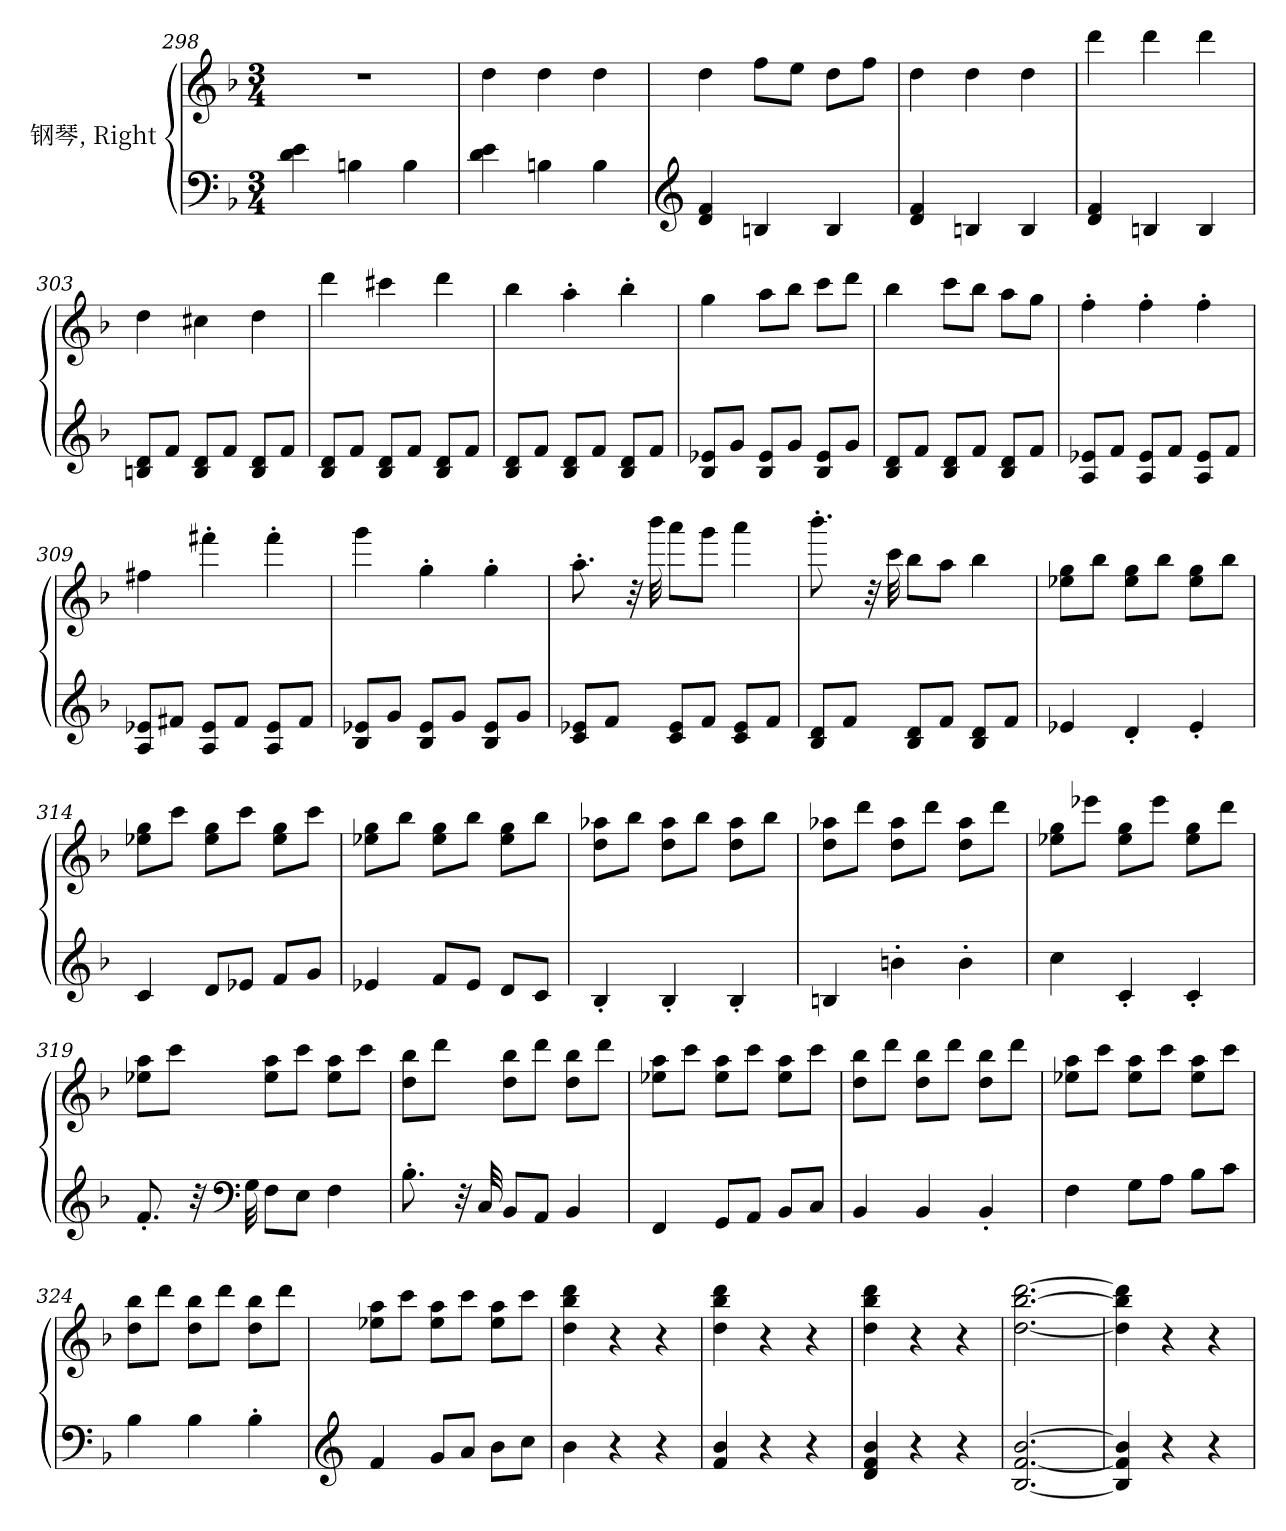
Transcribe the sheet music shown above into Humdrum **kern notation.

**kern	**kern
*part1	*part1
*staff2	*staff1
*I"钢琴, Right	*
!!LO:LB:g=z
*clefF4	*clefG2
*k[b-]	*k[b-]
*M3/4	*M3/4
=298	=298
4d\ 4e\	2.r
4Bn\	.
4B\	.
=299	=299
4d\ 4e\	4dd\
4Bn\	4dd\
4B\	4dd\
=300	=300
*clefG2	*
4d/ 4f/	4dd\
4Bn/	8ff\L
.	8ee\J
4B/	8dd\L
.	8ff\J
=301	=301
4d/ 4f/	4dd\
4Bn/	4dd\
*	*MM234
4B/	4dd\
=302	=302
4d/ 4f/	4ddd\
*	*MM228
4Bn/	4ddd\
4B/	4ddd\
=303	=303
8Bn/ 8d/L	4dd\
8f/J	.
8B/ 8d/L	4cc#X\
8f/J	.
8B/ 8d/L	4dd\
8f/J	.
=304	=304
8B-/ 8d/L	4ddd\
8f/J	.
8B-/ 8d/L	4ccc#X\
8f/J	.
*	*MM193
8B-/ 8d/L	4ddd\
8f/J	.
!!LO:LB:g=z
=305	=305
*	*MM138
8B-/ 8d/L	4bb-\
8f/J	.
8B-/ 8d/L	4aa'\
8f/J	.
*	*MM234
8B-/ 8d/L	4bb-'\
8f/J	.
=306	=306
8B-/ 8e-X/L	4gg\
8g/J	.
8B-/ 8e-/L	8aa\L
8g/J	8bb-\J
8B-/ 8e-/L	8ccc\L
8g/J	8ddd\J
=307	=307
8B-/ 8d/L	4bb-\
8f/J	.
8B-/ 8d/L	8ccc\L
8f/J	8bb-\J
8B-/ 8d/L	8aa\L
8f/J	8gg\J
=308	=308
8A/ 8e-X/L	4ff'\
8f/J	.
8A/ 8e-/L	4ff'\
8f/J	.
8A/ 8e-/L	4ff'\
8f/J	.
=309	=309
8A/ 8e-X/L	4ff#X\
8f#X/J	.
8A/ 8e-/L	4fff#X'\
8f#/J	.
8A/ 8e-/L	4fff#'\
8f#/J	.
=310	=310
8B-/ 8e-X/L	4ggg\
8g/J	.
8B-/ 8e-/L	4gg'\
8g/J	.
8B-/ 8e-/L	4gg'\
8g/J	.
!!LO:LB:g=z
=311	=311
8c/ 8e-X/L	8.aa'\
8f/J	.
.	32r
.	32bbb-\
8c/ 8e-/L	8aaa\L
8f/J	8ggg\J
8c/ 8e-/L	4aaa\
8f/J	.
=312	=312
8B-/ 8d/L	8.bbb-'\
8f/J	.
.	32r
.	32ccc\
8B-/ 8d/L	8bb-\L
8f/J	8aa\J
8B-/ 8d/L	4bb-\
8f/J	.
=313	=313
4e-X/	8ee-X\ 8gg\L
.	8bb-\J
4d'/	8ee-\ 8gg\L
.	8bb-\J
4e-'/	8ee-\ 8gg\L
.	8bb-\J
=314	=314
4c/	8ee-X\ 8gg\L
.	8ccc\J
8d/L	8ee-\ 8gg\L
8e-X/J	8ccc\J
8f/L	8ee-\ 8gg\L
8g/J	8ccc\J
=315	=315
4e-X/	8ee-X\ 8gg\L
.	8bb-\J
8f/L	8ee-\ 8gg\L
8e-/J	8bb-\J
8d/L	8ee-\ 8gg\L
8c/J	8bb-\J
!!LO:PB:g=z
=316	=316
4B-'/	8dd\ 8aa-X\L
.	8bb-\J
4B-'/	8dd\ 8aa-\L
.	8bb-\J
4B-'/	8dd\ 8aa-\L
.	8bb-\J
=317	=317
4Bn/	8dd\ 8aa-X\L
.	8ddd\J
4bn'\	8dd\ 8aa-\L
.	8ddd\J
4b'\	8dd\ 8aa-\L
.	8ddd\J
=318	=318
4cc\	8ee-X\ 8gg\L
.	8eee-X\J
4c'/	8ee-\ 8gg\L
.	8eee-\J
4c'/	8ee-\ 8gg\L
.	8ddd\J
=319	=319
8.f'/	8ee-X\ 8aa\L
.	8ccc\J
32r	.
*clefF4	*
32G\	.
8F\L	8ee-\ 8aa\L
8E\J	8ccc\J
4F\	8ee-\ 8aa\L
.	8ccc\J
!!LO:LB:g=z
=320	=320
8.B-'\	8dd\ 8bb-\L
.	8ddd\J
32r	.
32C/	.
8BB-/L	8dd\ 8bb-\L
8AA/J	8ddd\J
4BB-/	8dd\ 8bb-\L
.	8ddd\J
=321	=321
4FF/	8ee-X\ 8aa\L
.	8ccc\J
8GG/L	8ee-\ 8aa\L
8AA/J	8ccc\J
8BB-/L	8ee-\ 8aa\L
8C/J	8ccc\J
=322	=322
4BB-/	8dd\ 8bb-\L
.	8ddd\J
4BB-/	8dd\ 8bb-\L
.	8ddd\J
4BB-'/	8dd\ 8bb-\L
.	8ddd\J
=323	=323
4F\	8ee-X\ 8aa\L
*	*MM238
.	8ccc\J
*	*MM233
8G\L	8ee-\ 8aa\L
*	*MM228
8A\J	8ccc\J
*	*MM224
8B-\L	8ee-\ 8aa\L
*	*MM219
8c\J	8ccc\J
=324	=324
*	*MM215
4B-\	8dd\ 8bb-\L
*	*MM210
.	8ddd\J
*	*MM205
4B-\	8dd\ 8bb-\L
*	*MM201
.	8ddd\J
*	*MM196
4B-'\	8dd\ 8bb-\L
*	*MM192
.	8ddd\J
!!LO:LB:g=z
=325	=325
*clefG2	*
*	*MM187
4f/	8ee-X\ 8aa\L
.	8ccc\J
8g/L	8ee-\ 8aa\L
8a/J	8ccc\J
8b-\L	8ee-\ 8aa\L
8cc\J	8ccc\J
=326	=326
4b-\	4dd\ 4bb-\ 4ddd\
*	*MM149
4r	4r
*	*MM140
4r	4r
=327	=327
*	*MM131
4f/ 4b-/	4dd\ 4bb-\ 4ddd\
4r	4r
4r	4r
=328	=328
4d/ 4f/ 4b-/	4dd\ 4bb-\ 4ddd\
4r	4r
4r	4r
=329	=329
[2.B-/ [2.f/ [2.b-/	[2.dd\ [2.bb-\ [2.ddd\
=330	=330
4B-/] 4f/] 4b-/]	4dd\] 4bb-\] 4ddd\]
4r	4r
4r	4r
=	=
*-	*-
